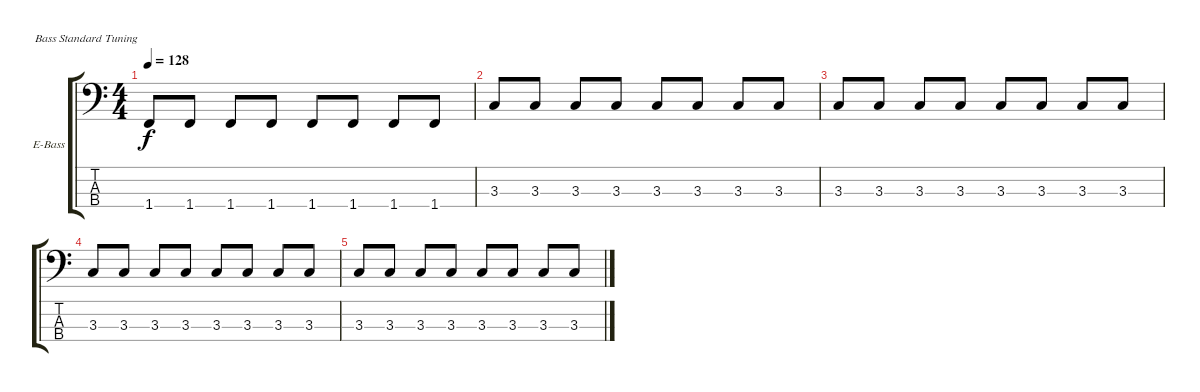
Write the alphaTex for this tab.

\bracketExtendMode groupsimilarinstruments
\firstSystemTrackNameOrientation horizontal
\otherSystemsTrackNameOrientation horizontal
\track ("Bass" "E-Bass") {instrument electricbassfinger}
\staff {score tabs}
\tuning (G2 D2 A1 E1)
\ts (4 4)
\tempo 128
\clef f4
\ks c
1.4.8{dy f} 1.4.8 1.4.8 1.4.8 1.4.8 1.4.8 1.4.8 1.4.8 |
3.3.8 3.3.8 3.3.8 3.3.8 3.3.8 3.3.8 3.3.8 3.3.8 |
3.3.8 3.3.8 3.3.8 3.3.8 3.3.8 3.3.8 3.3.8 3.3.8 |
3.3.8 3.3.8 3.3.8 3.3.8 3.3.8 3.3.8 3.3.8 3.3.8 |
3.3.8 3.3.8 3.3.8 3.3.8 3.3.8 3.3.8 3.3.8 3.3.8
